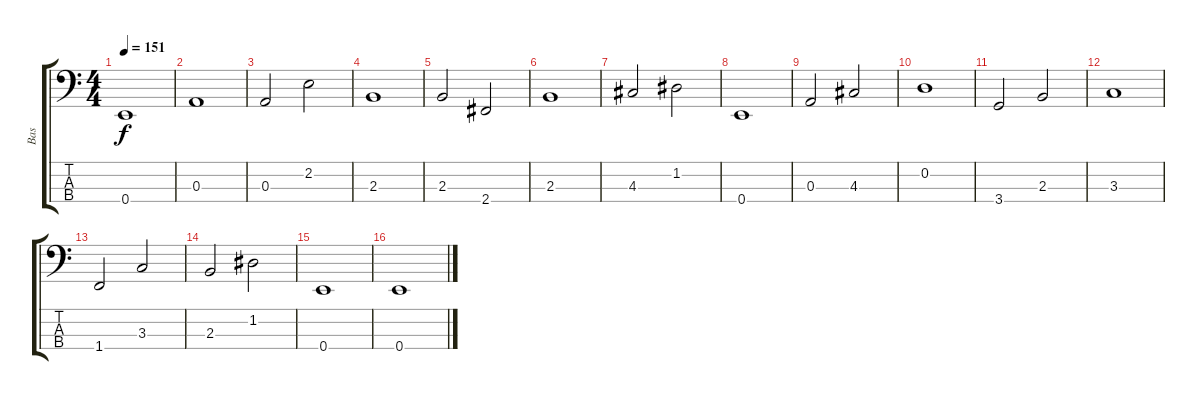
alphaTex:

\track ("Bas" "Bas") {instrument acousticbass}
\staff {score tabs}
\tuning (G2 D2 A1 E1) {hide}
\ts (4 4)
\tempo 151
\clef f4
\ks c
0.4{t}.1{dy f} |
0.3.1 |
0.3.2 2.2.2 |
2.3.1 |
2.3.2 2.4.2 |
2.3.1 |
4.3.2 1.2.2 |
0.4.1 |
0.3.2 4.3.2 |
0.2.1 |
3.4.2 2.3.2 |
3.3.1 |
1.4.2 3.3.2 |
2.3.2 1.2.2 |
0.4.1 |
0.4.1
